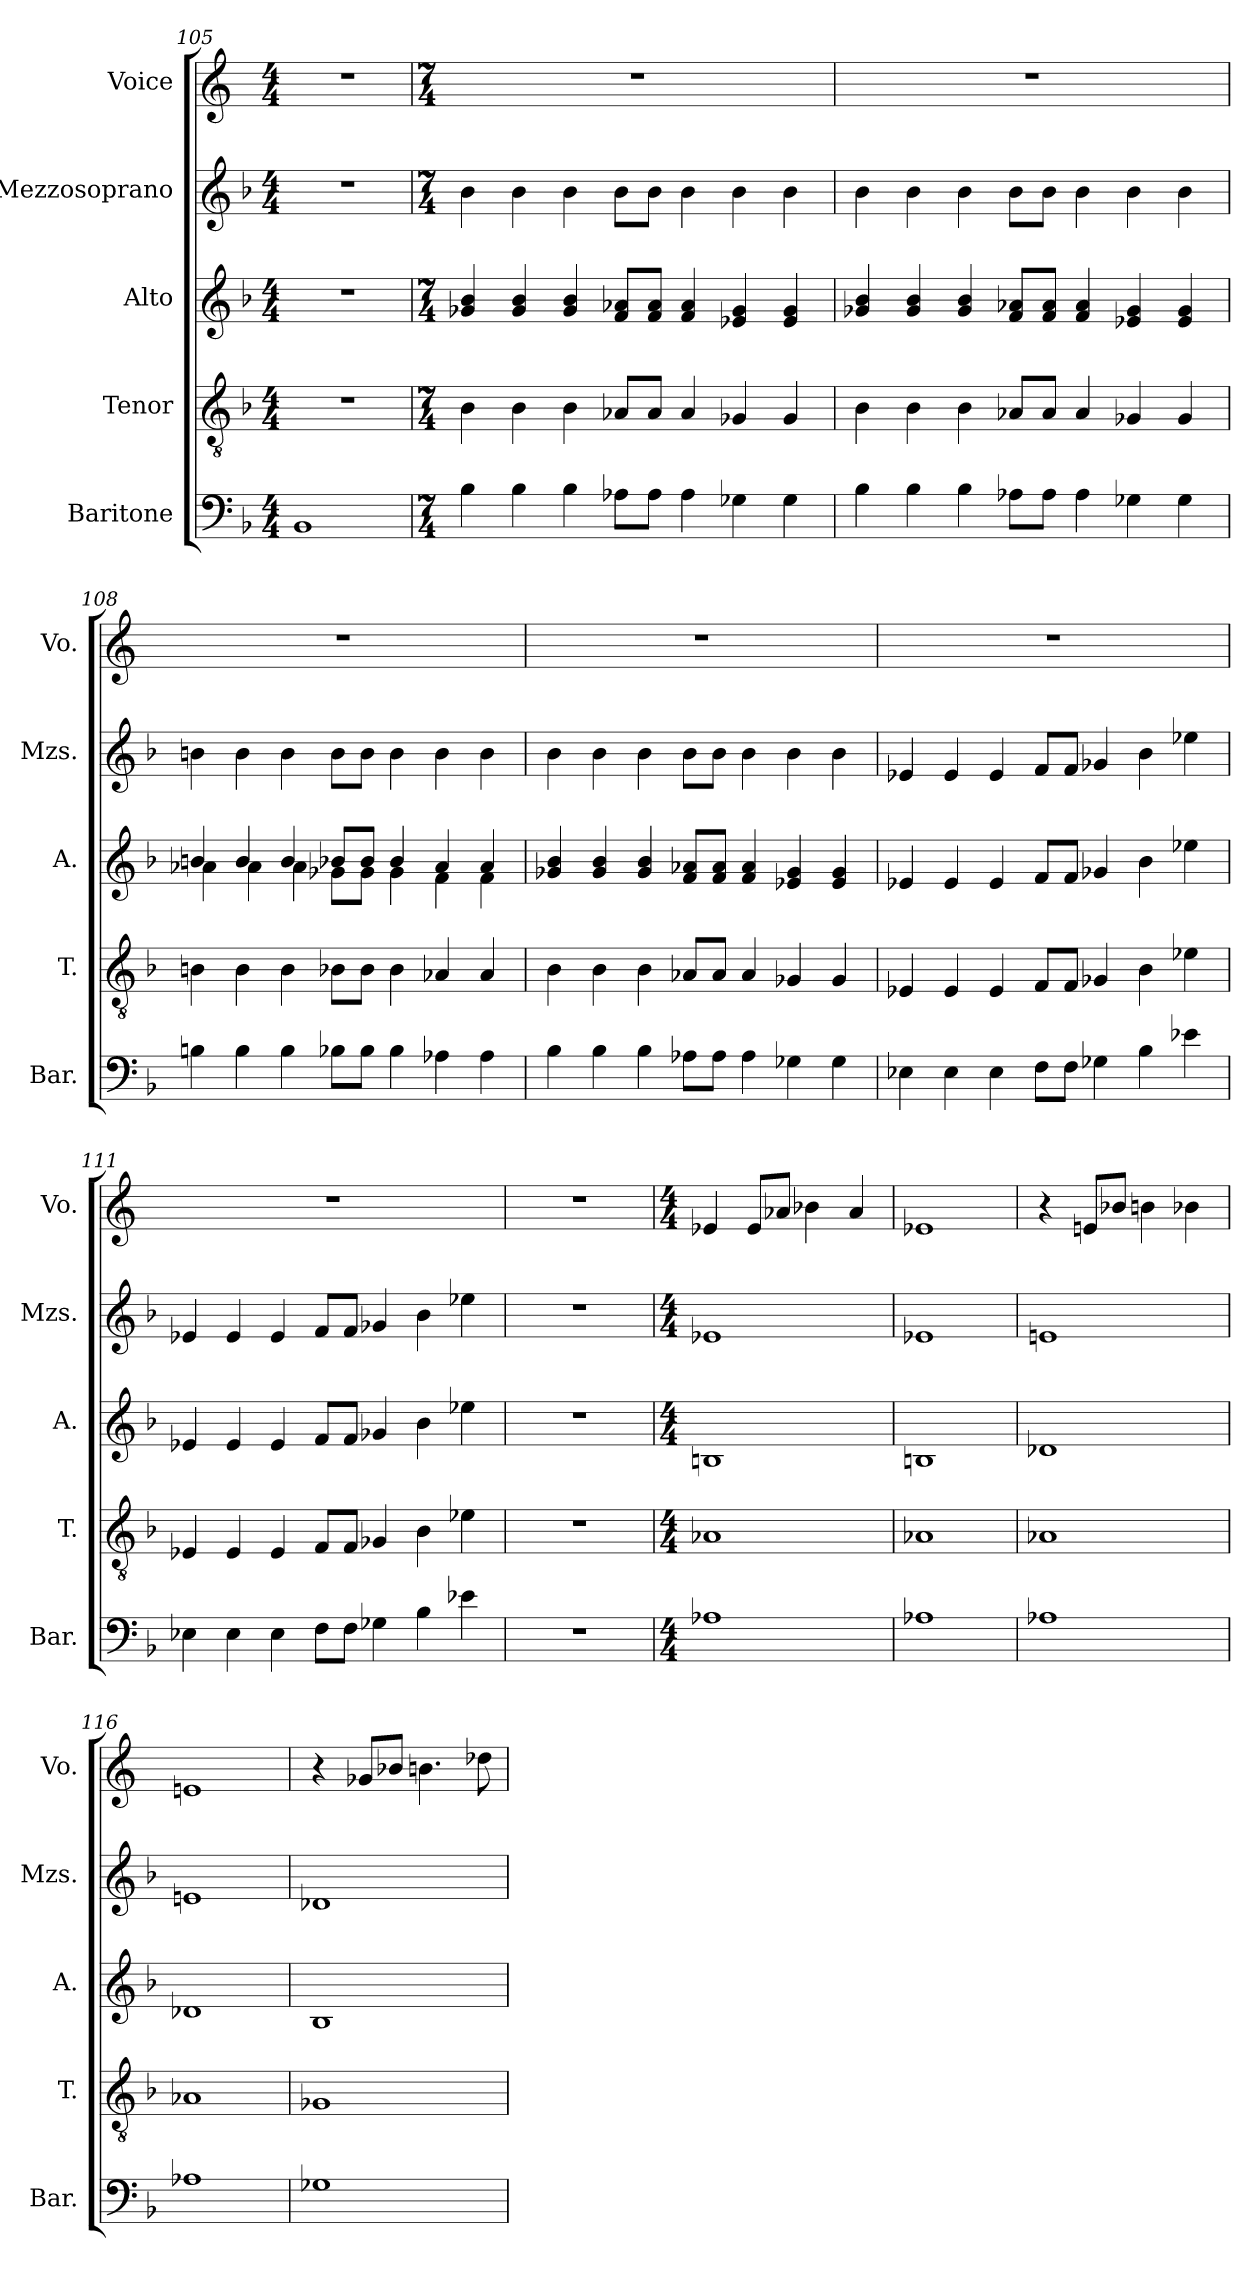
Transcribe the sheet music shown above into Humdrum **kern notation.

**kern	**kern	**kern	**kern	**kern
*part5	*part4	*part3	*part2	*part1
*staff5	*staff4	*staff3	*staff2	*staff1
*I"Baritone	*I"Tenor	*I"Alto	*I"Mezzosoprano	*I"Voice
*I'Bar.	*I'T.	*I'A.	*I'Mzs.	*I'Vo.
*clefF4	*clefGv2	*clefG2	*clefG2	*clefG2
*k[b-]	*k[b-]	*k[b-]	*k[b-]	*k[]
*F:	*F:	*F:	*F:	*C:
*M4/4	*M4/4	*M4/4	*M4/4	*M4/4
=105	=105	=105	=105	=105
1BB-	1r	1r	1r	1r
=106	=106	=106	=106	=106
*M7/4	*M7/4	*M7/4	*M7/4	*M7/4
4B-\	4B-\	4g-X/ 4b-/	4b-\	1..r
4B-\	4B-\	4g-/ 4b-/	4b-\	.
4B-\	4B-\	4g-/ 4b-/	4b-\	.
8A-X\L	8A-X/L	8f/ 8a-X/L	8b-\L	.
8A-\J	8A-/J	8f/ 8a-/J	8b-\J	.
4A-\	4A-/	4f/ 4a-/	4b-\	.
4G-X\	4G-X/	4e-/ 4g-/	4b-\	.
4G-\	4G-/	4e-/ 4g-/	4b-\	.
=107	=107	=107	=107	=107
4B-\	4B-\	4g-X/ 4b-/	4b-\	1..r
4B-\	4B-\	4g-/ 4b-/	4b-\	.
4B-\	4B-\	4g-/ 4b-/	4b-\	.
8A-X\L	8A-X/L	8f/ 8a-X/L	8b-\L	.
8A-\J	8A-/J	8f/ 8a-/J	8b-\J	.
4A-\	4A-/	4f/ 4a-/	4b-\	.
4G-X\	4G-X/	4e-/ 4g-/	4b-\	.
4G-\	4G-/	4e-/ 4g-/	4b-\	.
=108	=108	=108	=108	=108
*	*	*^	*	*
4Bn\	4Bn\	4bn/	4a-X\	4bn\	1..r
4B\	4B\	4b/	4a-\	4b\	.
4B\	4B\	4b/	4a-\	4b\	.
8B-X\L	8B-X\L	8b-X/L	8g-X\L	8b\L	.
8B-\J	8B-\J	8b-/J	8g-\J	8b\J	.
4B-\	4B-\	4b-/	4g-\	4b\	.
4A-X\	4A-X/	4a-/	4f\	4b\	.
4A-\	4A-/	4a-/	4f\	4b\	.
*	*	*v	*v	*	*
!!LO:LB:g=z
=109	=109	=109	=109	=109
4B-\	4B-\	4g-X/ 4b-/	4b-\	1..r
4B-\	4B-\	4g-/ 4b-/	4b-\	.
4B-\	4B-\	4g-/ 4b-/	4b-\	.
8A-X\L	8A-X/L	8f/ 8a-X/L	8b-\L	.
8A-\J	8A-/J	8f/ 8a-/J	8b-\J	.
4A-\	4A-/	4f/ 4a-/	4b-\	.
4G-X\	4G-X/	4e-/ 4g-/	4b-\	.
4G-\	4G-/	4e-/ 4g-/	4b-\	.
=110	=110	=110	=110	=110
4E-\	4E-/	4e-/	4e-/	1..r
4E-\	4E-/	4e-/	4e-/	.
4E-\	4E-/	4e-/	4e-/	.
8F\L	8F/L	8f/L	8f/L	.
8F\J	8F/J	8f/J	8f/J	.
4G-X\	4G-X/	4g-X/	4g-X/	.
4B-\	4B-\	4b-\	4b-\	.
4e-\	4e-\	4ee-\	4ee-\	.
=111	=111	=111	=111	=111
4E-\	4E-/	4e-/	4e-/	1..r
4E-\	4E-/	4e-/	4e-/	.
4E-\	4E-/	4e-/	4e-/	.
8F\L	8F/L	8f/L	8f/L	.
8F\J	8F/J	8f/J	8f/J	.
4G-X\	4G-X/	4g-X/	4g-X/	.
4B-\	4B-\	4b-\	4b-\	.
4e-\	4e-\	4ee-\	4ee-\	.
=112	=112	=112	=112	=112
1..r	1..r	1..r	1..r	1..r
=113	=113	=113	=113	=113
*M4/4	*M4/4	*M4/4	*M4/4	*M4/4
1A-X	1A-X	1Bn	1e-	4e-/
.	.	.	.	8e-/L
.	.	.	.	8a-/J
.	.	.	.	4b-\
.	.	.	.	4a-/
=114	=114	=114	=114	=114
1A-X	1A-X	1Bn	1e-	1e-
=115	=115	=115	=115	=115
1A-X	1A-X	1d-X	1en	4r
.	.	.	.	8en/L
.	.	.	.	8b-/J
.	.	.	.	4bn\
.	.	.	.	4b-X\
=116	=116	=116	=116	=116
1A-X	1A-X	1d-X	1en	1en
!!LO:LB:g=z
=117	=117	=117	=117	=117
1G-X	1G-X	1B-	1d-X	4r
.	.	.	.	8g-X/L
.	.	.	.	8b-/J
.	.	.	.	4.bn\
.	.	.	.	8dd-X\
=	=	=	=	=
*-	*-	*-	*-	*-
